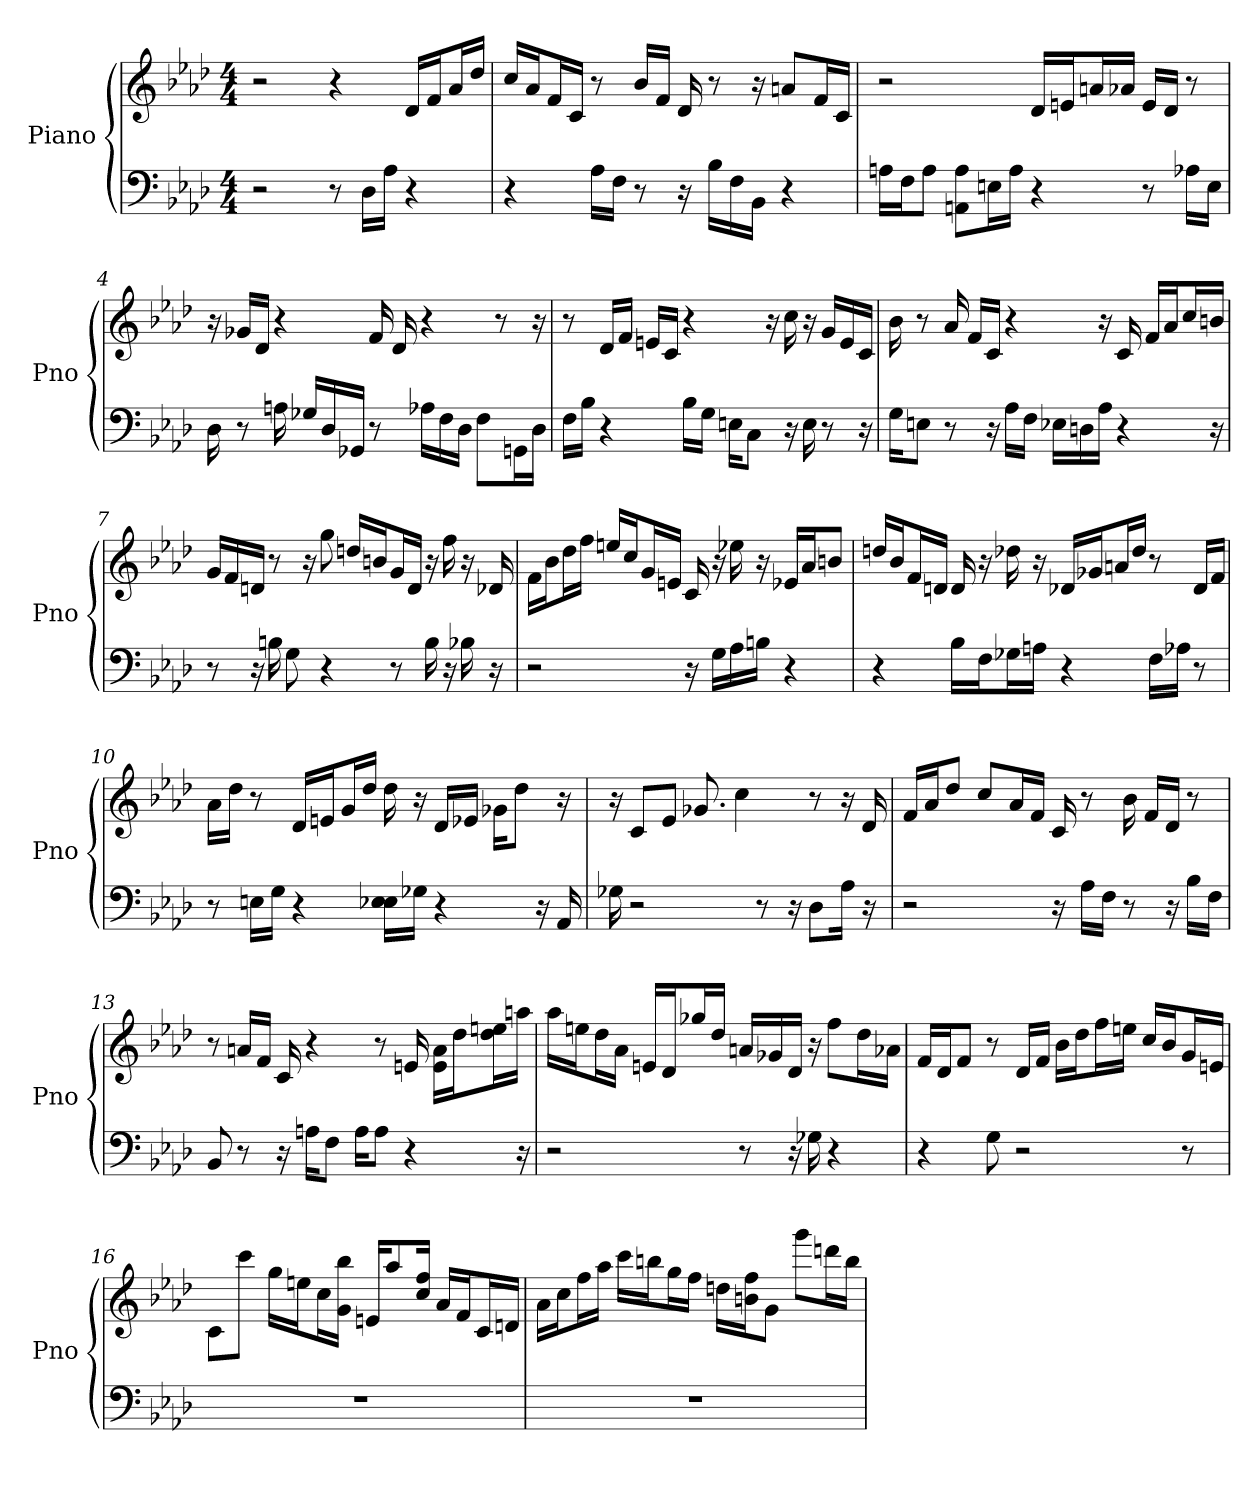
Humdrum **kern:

**kern	**kern
*part1	*part1
*staff2	*staff1
*I"Piano	*
*I'Pno	*
*clefF4	*clefG2
*k[b-e-a-d-]	*k[b-e-a-d-]
*A-:	*A-:
*M4/4	*M4/4
*MM86	*MM86
=1	=1
2r	2r
8r	4r
16D-\LL	.
16A-\JJ	.
4r	16d-/LL
.	16f/J
.	16a-/L
.	16dd-/JJ
=2	=2
4r	16cc/LL
.	16a-/J
.	16f/L
.	16c/JJ
16A-\LL	8r
16F\JJ	.
8r	16b-/LL
.	16f/JJ
16r	16d-
16B-\LL	8r
16F\	.
16BB-\JJ	16r
4r	8a/L
.	16f/L
.	16c/JJ
=3	=3
16A\LL	2r
16F\J	.
8A\J	.
8AA\ 8A\L	.
16E\L	.
16A\JJ	.
4r	16d-/LL
.	16e/J
.	16a/L
.	16a-/JJ
8r	16e/LL
.	16d-/JJ
16A-\LL	8r
16E\JJ	.
=4	=4
16D-	16r
8r	16g-/LL
.	16d-/JJ
16A	4r
16G-/LL	.
16D-/	.
16GG-/JJ	.
8r	16f
.	16d-
16A-\LL	4r
16F\	.
16D-\JJ	.
8F\L	.
.	8r
16GG\L	.
16D-\JJ	16r
=5	=5
16F\LL	8r
16B-\JJ	.
4r	16d-/LL
.	16f/JJ
.	16e/LL
.	16c/JJ
16B-\LL	4r
16G\JJ	.
16E\KL	.
8C\J	.
.	16r
16r	16cc
16E	16r
8r	16g/LL
.	16e/
16r	16c/JJ
=6	=6
16G\KL	16b-
8E\J	8r
8r	16a-
.	16f/LL
16r	16c/JJ
16A-\LL	4r
16F\JJ	.
16E-\LL	.
16D\	.
16A-\JJ	16r
4r	16c
.	16f/LL
.	16a-/J
.	16cc/L
16r	16b/JJ
=7	=7
8r	16g/LL
.	16f/
16r	16d/JJ
16B	8r
8G	.
.	16r
4r	8gg
.	16dd/LL
.	16b/J
8r	16g/L
.	16d/JJ
16B	16r
16r	16ff
16B-	16r
16r	16d-
=8	=8
2r	16f\LL
.	16b-\J
.	16dd-\L
.	16ff\JJ
.	16ee/LL
.	16cc/J
.	16g/L
.	16e/JJ
16r	16c
16G\LL	16r
16A-\	16ee-
16B\JJ	16r
4r	16e-/LL
.	16a-/J
.	8b/J
=9	=9
4r	16dd/LL
.	16b-/J
.	16f/L
.	16d/JJ
16B-\LL	16d
16F\J	16r
16G-\L	16dd-
16A\JJ	16r
4r	16d-/LL
.	16g-/J
.	16a/L
.	16dd-/JJ
16F\LL	8r
16A-\JJ	.
8r	16d-/LL
.	16f/JJ
=10	=10
8r	16a-\LL
.	16dd-\JJ
16E\LL	8r
16G\JJ	.
4r	16d-/LL
.	16e/J
.	16g/L
.	16dd-/JJ
16E\ 16E-\LL	16dd-
16G-\JJ	16r
4r	16d-/LL
.	16e-/JJ
.	16g-\KL
.	8dd-\J
16r	.
16AA-	16r
=11	=11
16G-	16r
2r	8c/L
.	8e-/J
.	8.g-
.	4cc
8r	.
16r	.
8D-\L	8r
16A-\Jk	16r
16r	16d-
=12	=12
2r	16f/LL
.	16a-/J
.	8dd-/J
.	8cc/L
.	16a-/L
.	16f/JJ
16r	16c
16A-\LL	8r
16F\JJ	.
8r	16b-
.	16f/LL
16r	16d-/JJ
16B-\LL	8r
16F\JJ	.
=13	=13
8BB-	8r
8r	16a/LL
.	16f/JJ
16r	16c
16A\KL	4r
8F\J	.
16A\KL	.
8A\J	8r
4r	16e
.	16e\ 16a\LL
.	16dd-\J
.	16dd-\ 16ee\L
16r	16aa\JJ
=14	=14
2r	16aa-\LL
.	16ee\J
.	16dd-\L
.	16a-\JJ
.	16e/LL
.	16d-/J
.	16gg-/L
.	16dd-/JJ
8r	16a/LL
.	16g-/
16r	16d-/JJ
16G-	16r
4r	8ff\L
.	16dd-\L
.	16a-\JJ
=15	=15
4r	16f/LL
.	16d-/J
.	8f/J
8G	8r
2r	16d-/LL
.	16f/JJ
.	16b-\LL
.	16dd-\J
.	16ff\L
.	16ee\JJ
.	16cc/LL
.	16b-/J
8r	16g/L
.	16e/JJ
=16	=16
1r	8c\L
.	8ccc\J
.	16gg\LL
.	16ee\J
.	16cc\L
.	16g\ 16bb-\JJ
.	16e/KL
.	8aa-/
.	16ff/ 16cc/Jk
.	16a-/LL
.	16f/J
.	16c/L
.	16d/JJ
=17	=17
1r	16a-\LL
.	16cc\J
.	16ff\L
.	16aa-\JJ
.	16ccc\LL
.	16bb\J
.	16gg\L
.	16ff\JJ
.	16dd\LL
.	16b\ 16ff\J
.	8g\J
.	8ggg\L
.	16ddd\L
.	16bb\JJ
=	=
*-	*-
